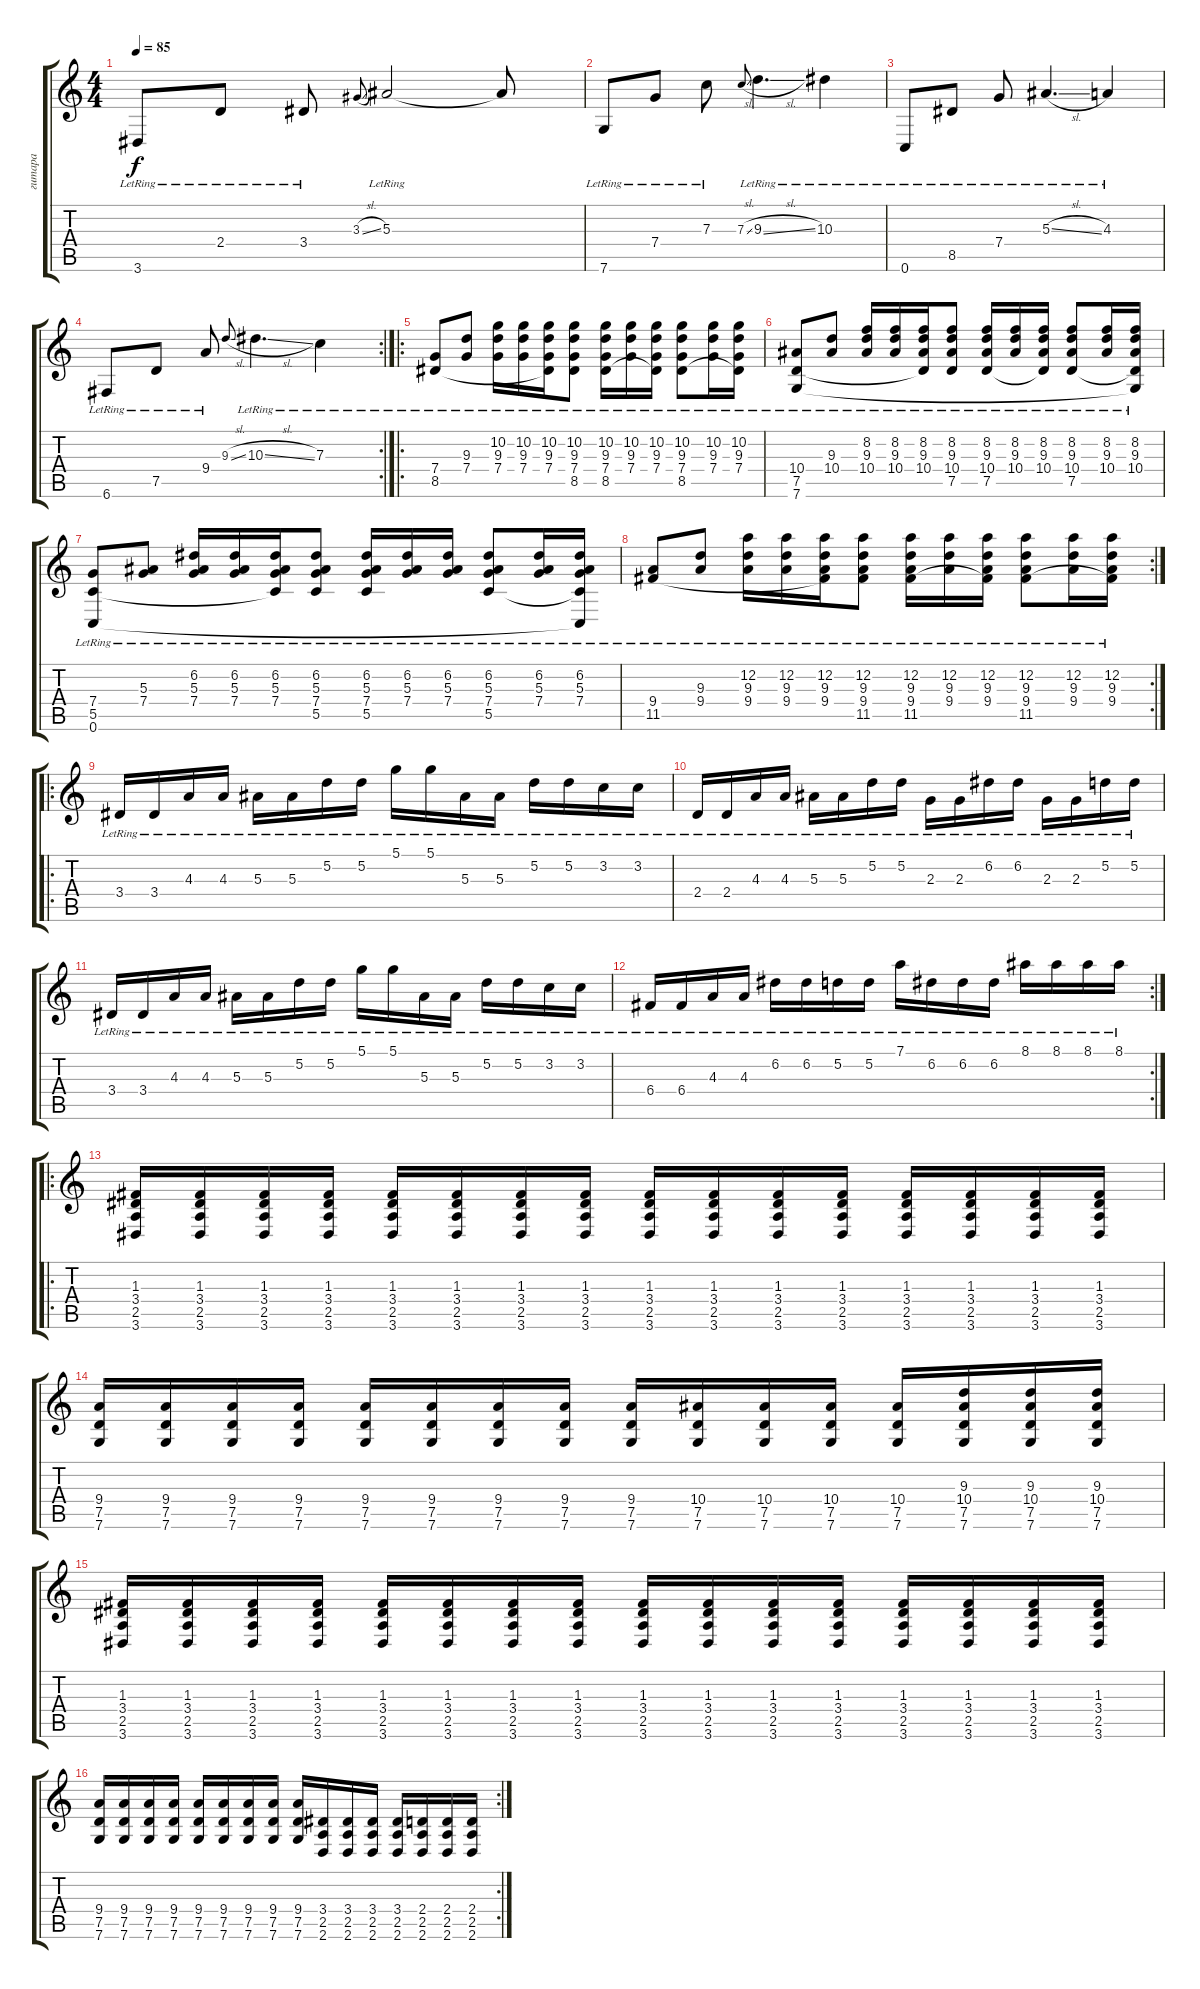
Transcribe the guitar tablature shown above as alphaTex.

\track ("гитара" "гитара") {instrument electricguitarclean}
\staff {score tabs}
\tuning (D4 A3 F3 C3 G2 C2) {hide}
\ts (4 4)
\tempo 85
\clef g2
\ks c
3.6{lr}.8{dy f} 2.4{lr}.8 3.4{lr}.8 3.3{sl}.8{gr onbeat} 5.3{lr}.2 5.3{t}.8 |
7.6{lr}.8 7.4{lr}.8 7.3{lr}.8 7.3{sl}.8{gr onbeat} 9.3{sl lr}.4{d} 10.3{lr}.4 |
0.6{lr}.8 8.5{lr}.8 7.4{lr}.8 5.3{sl lr}.4{d} 4.3{lr}.4 |
\rc 2
6.6{lr}.8 7.5{lr}.8 9.4{lr}.8 9.3{sl}.8{gr onbeat} 10.3{sl lr}.4{d} 7.3{lr}.4 |
\ro
(7.4{lr} 8.5{lr}).8 (9.3{lr} 7.4{lr}).8 (10.2{lr} 9.3{lr} 7.4{lr}).16 (10.2{lr} 9.3{lr} 7.4{lr}).16 (10.2{lr} 9.3{lr} 7.4{lr} 8.5{t}).16 (10.2{lr} 9.3{lr} 7.4{lr} 8.5).8 (10.2{lr} 9.3{lr} 7.4{lr} 8.5{lr}).16 (10.2{lr} 9.3{lr} 7.4{lr}).16 (10.2{lr} 9.3{lr} 7.4{lr} 8.5{t}).16 (10.2{lr} 9.3{lr} 7.4{lr} 8.5).8 (10.2{lr} 9.3{lr} 7.4{lr}).16 (10.2{lr} 9.3{lr} 7.4{lr} 8.5{t}).16 |
(10.4{lr} 7.5{lr} 7.6).8 (9.3{lr} 10.4{lr}).8 (8.2{lr} 9.3{lr} 10.4{lr}).16 (8.2{lr} 9.3{lr} 10.4{lr}).16 (8.2{lr} 9.3{lr} 10.4{lr} 7.5{t}).16 (8.2{lr} 9.3{lr} 10.4{lr} 7.5).8 (8.2{lr} 9.3{lr} 10.4{lr} 7.5{lr}).16 (8.2{lr} 9.3{lr} 10.4{lr}).16 (8.2{lr} 9.3{lr} 10.4{lr} 7.5{t}).16 (8.2{lr} 9.3{lr} 10.4{lr} 7.5).8 (8.2{lr} 9.3{lr} 10.4{lr}).16 (8.2{lr} 9.3{lr} 10.4{lr} 7.5{t} 7.6{t}).16 |
(7.4{lr} 5.5{lr} 0.6).8 (5.3{lr} 7.4{lr}).8 (6.2{lr} 5.3{lr} 7.4{lr}).16 (6.2{lr} 5.3{lr} 7.4{lr}).16 (6.2{lr} 5.3{lr} 7.4{lr} 5.5{t}).16 (6.2{lr} 5.3{lr} 7.4{lr} 5.5).8 (6.2{lr} 5.3{lr} 7.4{lr} 5.5{lr}).16 (6.2{lr} 5.3{lr} 7.4{lr}).16 (6.2{lr} 5.3{lr} 7.4{lr}).16 (6.2{lr} 5.3{lr} 7.4{lr} 5.5).8 (6.2{lr} 5.3{lr} 7.4{lr}).16 (6.2{lr} 5.3{lr} 7.4{lr} 5.5{t} 0.6{t}).16 |
\rc 2
(9.4{lr} 11.5{lr}).8 (9.3{lr} 9.4{lr}).8 (12.2{lr} 9.3{lr} 9.4{lr}).16 (12.2{lr} 9.3{lr} 9.4{lr}).16 (12.2{lr} 9.3{lr} 9.4{lr} 11.5{t}).16 (12.2{lr} 9.3{lr} 9.4{lr} 11.5{lr}).8 (12.2{lr} 9.3{lr} 9.4{lr} 11.5{lr}).16 (12.2{lr} 9.3{lr} 9.4{lr}).16 (12.2{lr} 9.3{lr} 9.4{lr} 11.5{t}).16 (12.2{lr} 9.3{lr} 9.4{lr} 11.5{lr}).8 (12.2{lr} 9.3{lr} 9.4{lr}).16 (12.2{lr} 9.3{lr} 9.4{lr} 11.5{t}).16 |
\ro
3.4{lr}.16 3.4{lr}.16 4.3{lr}.16 4.3{lr}.16 5.3{lr}.16 5.3{lr}.16 5.2{lr}.16 5.2{lr}.16 5.1{lr}.16 5.1{lr}.16 5.3{lr}.16 5.3{lr}.16 5.2{lr}.16 5.2{lr}.16 3.2{lr}.16 3.2{lr}.16 |
2.4{lr}.16 2.4{lr}.16 4.3{lr}.16 4.3{lr}.16 5.3{lr}.16 5.3{lr}.16 5.2{lr}.16 5.2{lr}.16 2.3{lr}.16 2.3{lr}.16 6.2{lr}.16 6.2{lr}.16 2.3{lr}.16 2.3{lr}.16 5.2{lr}.16 5.2{lr}.16 |
3.4{lr}.16 3.4{lr}.16 4.3{lr}.16 4.3{lr}.16 5.3{lr}.16 5.3{lr}.16 5.2{lr}.16 5.2{lr}.16 5.1{lr}.16 5.1{lr}.16 5.3{lr}.16 5.3{lr}.16 5.2{lr}.16 5.2{lr}.16 3.2{lr}.16 3.2{lr}.16 |
\rc 2
6.4{lr}.16 6.4{lr}.16 4.3{lr}.16 4.3{lr}.16 6.2{lr}.16 6.2{lr}.16 5.2{lr}.16 5.2{lr}.16 7.1{lr}.16 6.2{lr}.16 6.2{lr}.16 6.2{lr}.16 8.1{lr}.16 8.1{lr}.16 8.1{lr}.16 8.1{lr}.16 |
\ro
(1.3 3.4 2.5 3.6).16{instrument distortionguitar} (1.3 3.4 2.5 3.6).16 (1.3 3.4 2.5 3.6).16 (1.3 3.4 2.5 3.6).16 (1.3 3.4 2.5 3.6).16 (1.3 3.4 2.5 3.6).16 (1.3 3.4 2.5 3.6).16 (1.3 3.4 2.5 3.6).16 (1.3 3.4 2.5 3.6).16 (1.3 3.4 2.5 3.6).16 (1.3 3.4 2.5 3.6).16 (1.3 3.4 2.5 3.6).16 (1.3 3.4 2.5 3.6).16 (1.3 3.4 2.5 3.6).16 (1.3 3.4 2.5 3.6).16 (1.3 3.4 2.5 3.6).16 |
(9.4 7.5 7.6).16 (9.4 7.5 7.6).16 (9.4 7.5 7.6).16 (9.4 7.5 7.6).16 (9.4 7.5 7.6).16 (9.4 7.5 7.6).16 (9.4 7.5 7.6).16 (9.4 7.5 7.6).16 (9.4 7.5 7.6).16 (10.4 7.5 7.6).16 (10.4 7.5 7.6).16 (10.4 7.5 7.6).16 (10.4 7.5 7.6).16 (9.3 10.4 7.5 7.6).16 (9.3 10.4 7.5 7.6).16 (9.3 10.4 7.5 7.6).16 |
(1.3 3.4 2.5 3.6).16 (1.3 3.4 2.5 3.6).16 (1.3 3.4 2.5 3.6).16 (1.3 3.4 2.5 3.6).16 (1.3 3.4 2.5 3.6).16 (1.3 3.4 2.5 3.6).16 (1.3 3.4 2.5 3.6).16 (1.3 3.4 2.5 3.6).16 (1.3 3.4 2.5 3.6).16 (1.3 3.4 2.5 3.6).16 (1.3 3.4 2.5 3.6).16 (1.3 3.4 2.5 3.6).16 (1.3 3.4 2.5 3.6).16 (1.3 3.4 2.5 3.6).16 (1.3 3.4 2.5 3.6).16 (1.3 3.4 2.5 3.6).16 |
\rc 2
(9.4 7.5 7.6).16 (9.4 7.5 7.6).16 (9.4 7.5 7.6).16 (9.4 7.5 7.6).16 (9.4 7.5 7.6).16 (9.4 7.5 7.6).16 (9.4 7.5 7.6).16 (9.4 7.5 7.6).16 (9.4 7.5 7.6).16 (3.4 2.5 2.6).16 (3.4 2.5 2.6).16 (3.4 2.5 2.6).16 (3.4 2.5 2.6).16 (2.4 2.5 2.6).16 (2.4 2.5 2.6).16 (2.4 2.5 2.6).16
